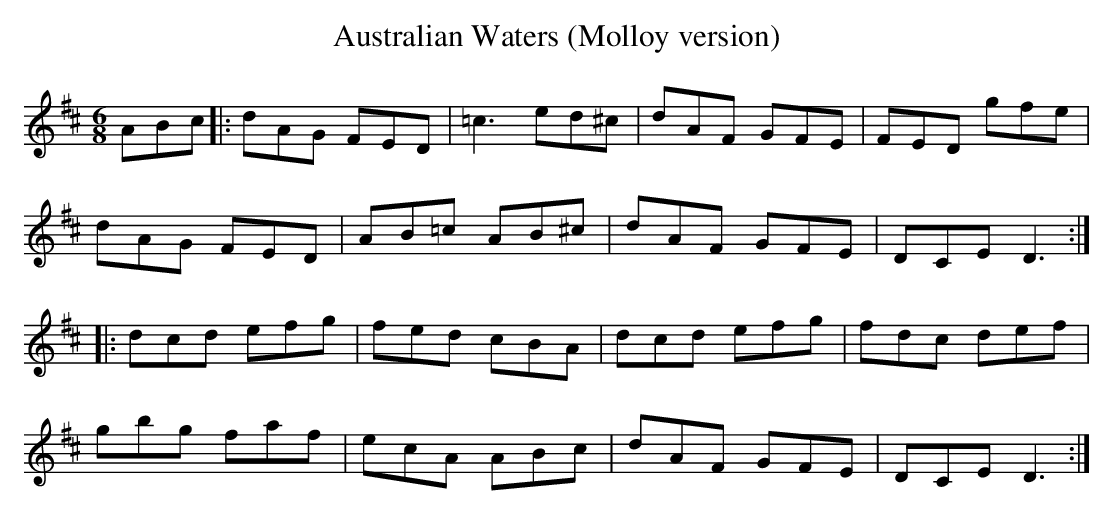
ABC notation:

X:1
T: Australian Waters (Molloy version)
M: 6/8
L: 1/8
K: Dmaj
ABc|:dAG FED|=c3 ed^c|dAF GFE|FED gfe|
dAG FED|AB=c AB^c|dAF GFE|DCE D3:|
|:dcd efg|fed cBA|dcd efg|fdc def|
gbg faf|ecA ABc|dAF GFE|DCE D3:|
